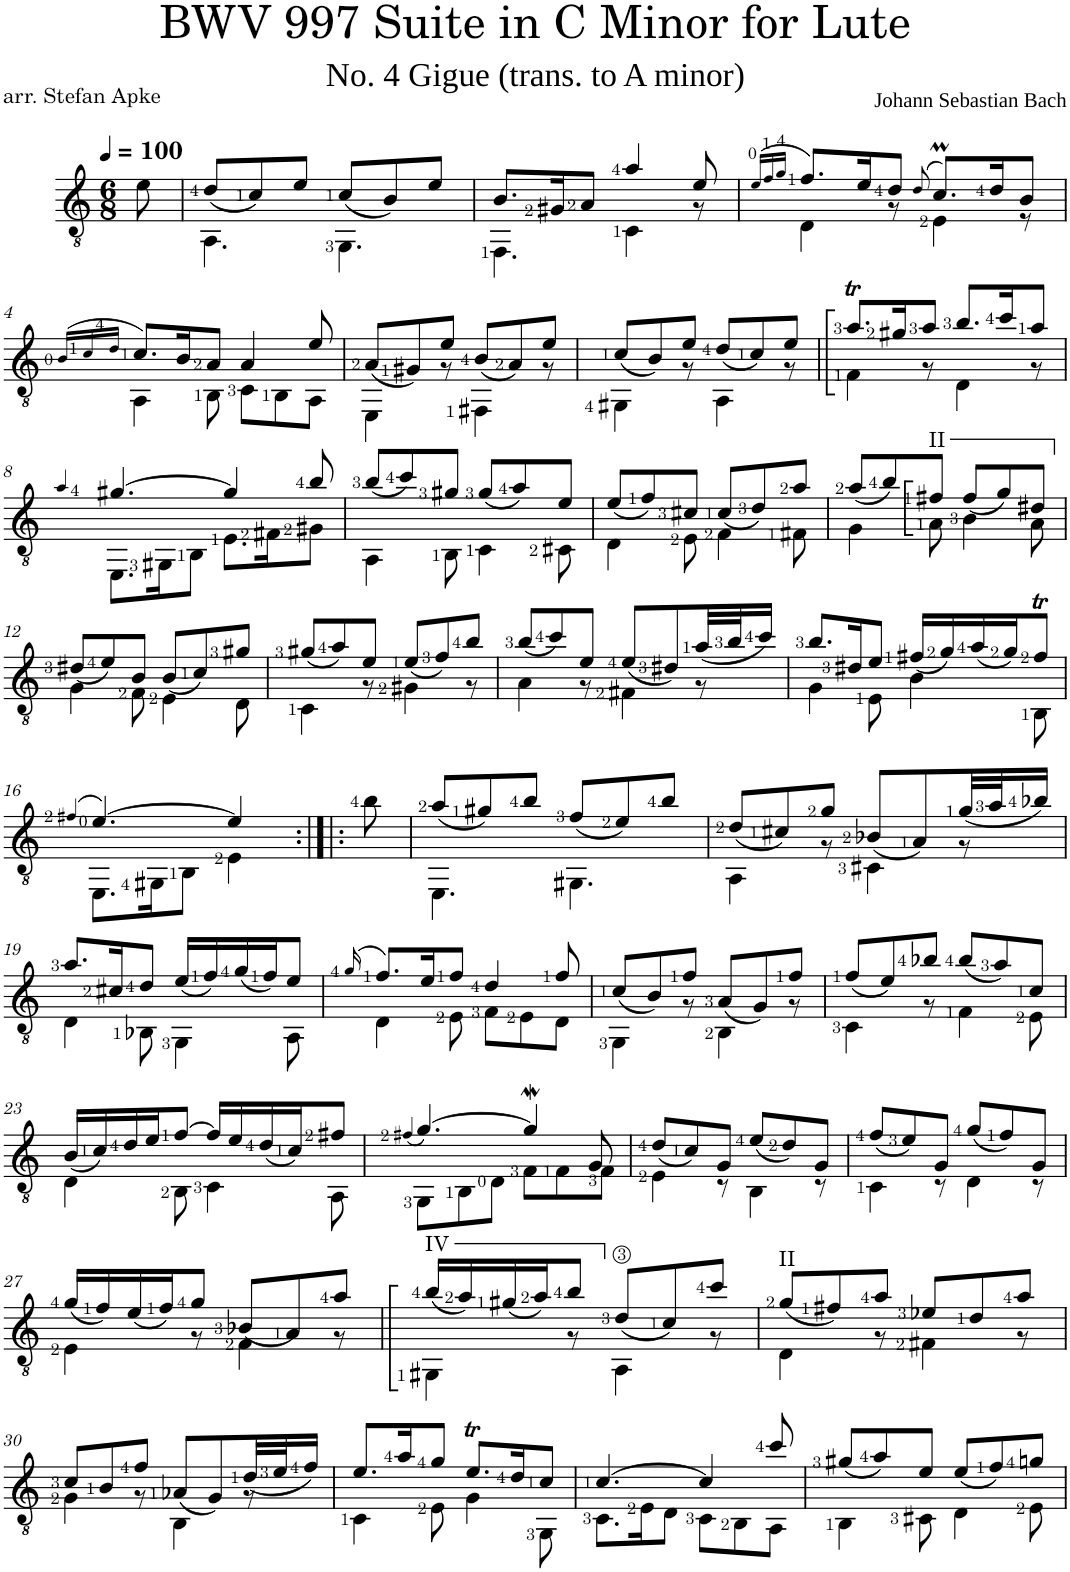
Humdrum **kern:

**kern
*part1
*staff1
*I"Classical Guitar
*I'Guit.
*clefGv2
*k[]
*a:
*M6/8
*MM100
=
8e\
=1
*^
(<8d/L	4.AA\
8c/)	.
8e/J	.
(<8c/L	4.GG\
8B/)	.
8e/J	.
=2	=2
8.B/L	4.FF\
16G#X/K	.
8A/J	.
4a/	4C\
8e/	8r
=3	=3
(16qe/LL	.
16qf/	.
16qg/JJ	.
8.f/L)	4D\
16e/K	.
8d/J	8r
(8qd/	.
8.cM/L)	4E\
16d/K	.
8B/J	8r
!!LO:LB:g=z	!!
=4	=4
(16qB/LL	.
16qc/	.
16qd/JJ	.
8.c/L)	4AA\
16B/K	.
8A/J	8BB\
4A/	8C\L
.	8BB\
8e/	8AA\J
=5	=5
(<8A/L	4EE\
8G#X/)	.
8e/J	8r
(<8B/L	4FF#X\
8A/)	.
8e/J	8r
=6	=6
(<8c/L	4GG#X\
8B/)	.
8e/J	8r
(<8d/L	4AA\
8c/)	.
8e/J	8r
=7	=7
8.a::T/L	4F\
16g#X/K	.
8a/J	8r
8.b/L	4D\
16cc/K	.
8a/J	8r
!!LO:LB:g=z	!!
=8	=8
4qa/	.
[4.g#X/	8.EE\L
.	16GG#X\K
.	8BB\J
4g#/]	8.E\L
.	16F#X\K
8b/	8G#X\J
=9	=9
(<8b/L	4AA\
8cc/)	.
8g#X/J	8BB\
(<8g#/L	4C\
8a/)	.
8e/J	8C#X\
=10	=10
(<8e/L	4D\
8f/)	.
8c#X/J	8E\
(<8c#/L	4F\
8d/)	.
8a/J	8F#X\
=11	=11
(<8a/L	4G\
8b/)	.
!LO:TX:a:t=II	!
8f#X::/J	8A\
(<8f#/L	4B\
8g/)	.
8d#X/J	8A\
!!LO:LB:g=z	!!
=12	=12
(<8d#X/L	4G\
8e/)	.
8B/J	8F\
(<8B/L	4E\
8c/)	.
8g#X/J	8D\
=13	=13
(<8g#X/L	4C\
8a/)	.
8e/J	8r
(<8e/L	4G#X\
8f/)	.
8b/J	8r
=14	=14
(<8b/L	4A\
8cc/)	.
8e/J	8r
(<8e/L	4F#X\
8d#X/)	.
(<32a/LL	8r
32b/J	.
16cc/JJ)	.
=15	=15
8.b/L	4G\
16d#X/K	.
8e/J	8E\
(<16f#X/LL	4B\
16g/)	.
(<16a/	.
16g/J)	.
8f#t/J	8BB\
!!LO:LB:g=z	!!
=16	=16
(4qf#X/	.
[4.e/)	8.EE\L
.	16GG#X\K
.	8BB\J
4e/]	4E\
*v	*v
=16X1:|!|:
8b\
=17
*^
(<8a/L	4.EE\
8g#X/)	.
8b/J	.
(<8f/L	4.GG#X\
8e/)	.
8b/J	.
=18	=18
(<8d/L	4AA\
8c#X/)	.
8g/J	8r
(<8B-X/L	4C#X\
8A/)	.
(<32g/LL	8r
32a/J	.
16b-X/JJ)	.
!!LO:LB:g=z	!!
=19	=19
8.a/L	4D\
16c#X/K	.
8d/J	8BB-X\
(<16e/LL	4GG\
16f/)	.
(<16g/	.
16f/J)	.
8e/J	8AA\
=20	=20
(16qg/	.
8.f/L)	4D\
16e/K	.
8f/J	8E\
4d/	8F\L
.	8E\
8f/	8D\J
=21	=21
(<8c/L	4GG\
8B/)	.
8f/J	8r
(<8A/L	4BB\
8G/)	.
8f/J	8r
=22	=22
(<8f/L	4C\
8e/)	.
8b-X/J	8r
(<8b-/L	4F\
8a/)	.
8c/J	8E\
!!LO:LB:g=z	!!
=23	=23
(<16B/LL	4D\
16c/)	.
16d/	.
16e/J	.
[8f/J	8BB\
16f/LL]	4C\
16e/	.
(<16d/	.
16c/J)	.
8f#X/J	8AA\
=24	=24
(<4qf#X/	.
[4.g/)	8GG\L
.	8BB\
.	8D\J
4gW/]	8F\L
.	8F\
8G/	8F\J
=25	=25
(<8d/L	4E\
8c/)	.
8G/J	8r
(<8e/L	4BB\
8d/)	.
8G/J	8r
=26	=26
(<8f/L	4C\
8e/)	.
8G/J	8r
(<8g/L	4D\
8f/)	.
8G/J	8r
!!LO:LB:g=z	!!
=27	=27
(<16g/LL	4E\
16f/)	.
(<16e/	.
16f/J)	.
8g/J	8r
(<8B-X/L	4F\
8A/)	.
8a/J	8r
=28	=28
!LO:TX:a:t=IV	!
(<16b::/LL	4GG#X\
16a/)	.
(<16g#X/	.
16a/J)	.
8b/J	8r
(<8d/L	4AA\
8c/)	.
8cc/J	8r
=29	=29
!LO:TX:a:t=II	!
(<8g/L	4D\
8f#X/)	.
8a/J	8r
8e-X/L	4F#X\
8d/	.
8a/J	8r
!!LO:LB:g=z	!!
=30	=30
8c/L	4G\
8B/	.
8f/J	8r
(<8A-X/L	4BB\
8G/)	.
(<32d/LL	8r
32e/J	.
16f/JJ)	.
=31	=31
8.e/L	4C\
16a/K	.
8g/J	8E\
8.et/L	4G\
16d/K	.
8c/J	8GG\
=32	=32
[4.c/	8.C\L
.	16E\K
.	8D\J
4c/]	8C\L
.	8BB\
8cc/	8AA\J
=33	=33
(<8g#X/L	4BB\
8a/)	.
8e/J	8C#X\
(<8e/L	4D\
8f/)	.
8gn/J	8E\
*v	*v
=
*-
